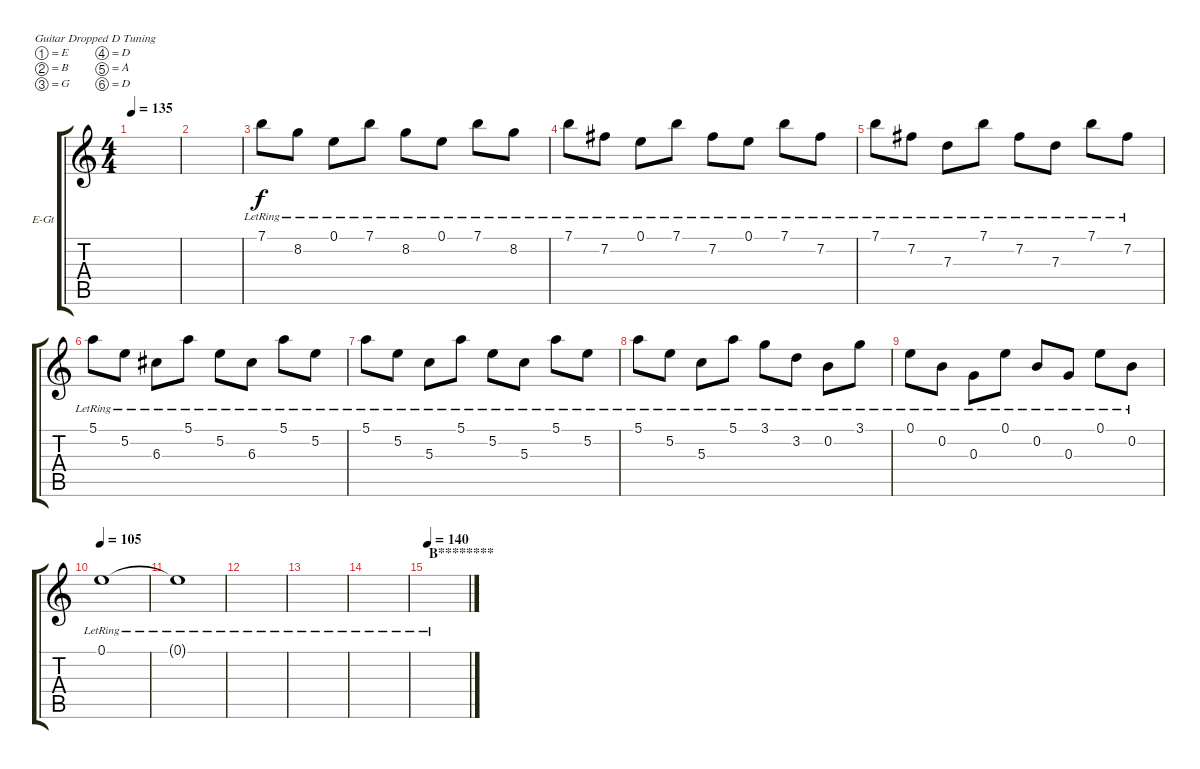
\bracketExtendMode groupsimilarinstruments
\firstSystemTrackNameOrientation horizontal
\otherSystemsTrackNameOrientation horizontal
\track ("Clean-guitar (Paul)" "E-Gt") {instrument electricguitarclean}
\staff {score tabs}
\tuning (E4 B3 G3 D3 A2 D2)
\ts (4 4)
\tempo 135
\clef g2
\ks c
|
|
7.1{lr}.8 8.2{lr}.8 0.1{lr}.8 7.1{lr}.8 8.2{lr}.8 0.1{lr}.8 7.1{lr}.8 8.2{lr}.8 |
7.1{lr}.8 7.2{lr}.8 0.1{lr}.8 7.1{lr}.8 7.2{lr}.8 0.1{lr}.8 7.1{lr}.8 7.2{lr}.8 |
7.1{lr}.8 7.2{lr}.8 7.3{lr}.8 7.1{lr}.8 7.2{lr}.8 7.3{lr}.8 7.1{lr}.8 7.2{lr}.8 |
5.1{lr}.8 5.2{lr}.8 6.3{lr}.8 5.1{lr}.8 5.2{lr}.8 6.3{lr}.8 5.1{lr}.8 5.2{lr}.8 |
5.1{lr}.8 5.2{lr}.8 5.3{lr}.8 5.1{lr}.8 5.2{lr}.8 5.3{lr}.8 5.1{lr}.8 5.2{lr}.8 |
5.1{lr}.8 5.2{lr}.8 5.3{lr}.8 5.1{lr}.8 3.1{lr}.8 3.2{lr}.8 0.2{lr}.8 3.1{lr}.8 |
0.1{lr}.8 0.2{lr}.8 0.3{lr}.8 0.1{lr}.8 0.2{lr}.8 0.3{lr}.8 0.1{lr}.8 0.2{lr}.8 |
\tempo 105
0.1{lr}.1 |
0.1{lr t}.1{dy f} |
|
|
|
\section ("" "B********")
\tempo 140
